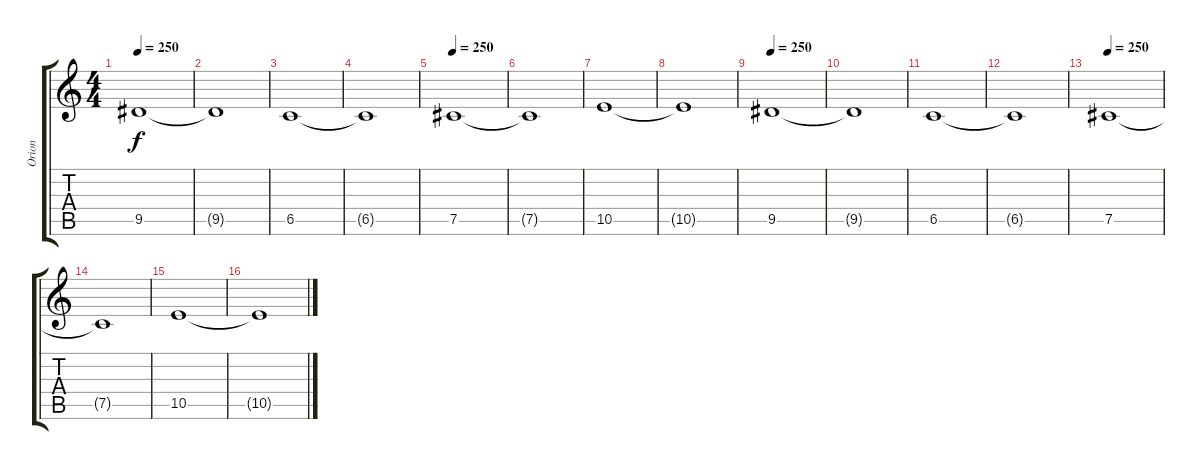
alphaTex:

\track ("Orion" "Orion") {instrument electricbassfinger}
\staff {score tabs}
\tuning (Db4 Ab3 E3 B2 Gb2 Db2) {hide}
\ts (4 4)
\tempo 250
\clef g2
\ks c
9.5.1{dy f} |
9.5{t}.1 |
6.5.1 |
6.5{t}.1 |
\tempo 250
7.5.1 |
7.5{t}.1 |
10.5.1 |
10.5{t}.1 |
\tempo 250
9.5.1 |
9.5{t}.1 |
6.5.1 |
6.5{t}.1 |
\tempo 250
7.5.1 |
7.5{t}.1 |
10.5.1 |
10.5{t}.1
